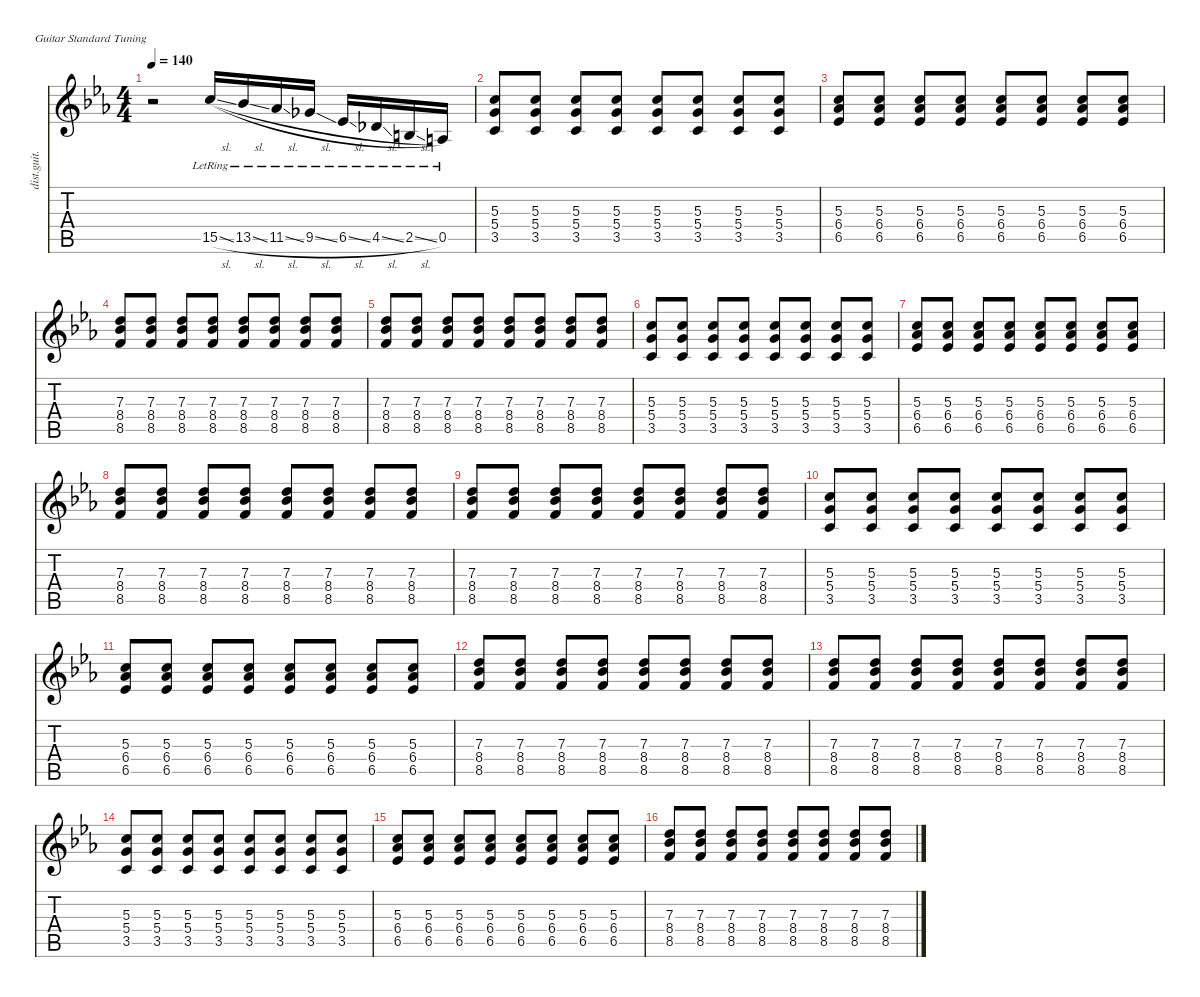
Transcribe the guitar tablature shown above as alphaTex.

\defaultSystemsLayout 4
\hideDynamics
\bracketExtendMode nobrackets
\otherSystemsTrackNameOrientation horizontal
\track ("Distortion Guitar" "dist.guit.") {instrument distortionguitar}
\staff {score tabs}
\tuning (E4 B3 G3 D3 A2 E2)
\ts (4 4)
\tempo 140
\clef g2
\ks cminor
r.2{dy mf beam Down} 15.5{sl lr acc forcenatural}.16{legatoorigin beam Up} 13.5{sl lr acc b}.16{legatoorigin beam Up} 11.5{sl lr acc b}.16{legatoorigin beam Up} 9.5{sl lr acc b}.16{legatoorigin beam Up} 6.5{sl lr acc b}.16{legatoorigin beam Up} 4.5{sl lr acc b}.16{legatoorigin beam Up} 2.5{sl lr acc forcenatural}.16{legatoorigin beam Up} 0.5{lr acc forcenatural}.16{beam Up} |
(3.5{acc forcenatural} 5.4{acc forcenatural} 5.3{acc forcenatural}).8{beam Up} (3.5{acc forcenatural} 5.4{acc forcenatural} 5.3{acc forcenatural}).8{beam Up} (3.5{acc forcenatural} 5.4{acc forcenatural} 5.3{acc forcenatural}).8{beam Up} (3.5{acc forcenatural} 5.4{acc forcenatural} 5.3{acc forcenatural}).8{beam Up} (3.5{acc forcenatural} 5.4{acc forcenatural} 5.3{acc forcenatural}).8{beam Up} (3.5{acc forcenatural} 5.4{acc forcenatural} 5.3{acc forcenatural}).8{beam Up} (3.5{acc forcenatural} 5.4{acc forcenatural} 5.3{acc forcenatural}).8{beam Up} (3.5{acc forcenatural} 5.4{acc forcenatural} 5.3{acc forcenatural}).8{beam Up} |
(6.5{acc b} 6.4{acc b} 5.3{acc forcenatural}).8{beam Up} (6.4{acc b} 6.5{acc b} 5.3{acc forcenatural}).8{beam Up} (6.4{acc b} 6.5{acc b} 5.3{acc forcenatural}).8{beam Up} (6.4{acc b} 6.5{acc b} 5.3{acc forcenatural}).8{beam Up} (6.4{acc b} 6.5{acc b} 5.3{acc forcenatural}).8{beam Up} (6.4{acc b} 6.5{acc b} 5.3{acc forcenatural}).8{beam Up} (6.4{acc b} 6.5{acc b} 5.3{acc forcenatural}).8{beam Up} (6.4{acc b} 6.5{acc b} 5.3{acc forcenatural}).8{beam Up} |
(8.5{acc forcenatural} 8.4{acc b} 7.3{acc forcenatural}).8{beam Up} (8.5{acc forcenatural} 8.4{acc b} 7.3{acc forcenatural}).8{beam Up} (8.5{acc forcenatural} 8.4{acc b} 7.3{acc forcenatural}).8{beam Up} (8.5{acc forcenatural} 8.4{acc b} 7.3{acc forcenatural}).8{beam Up} (8.5{acc forcenatural} 8.4{acc b} 7.3{acc forcenatural}).8{beam Up} (8.5{acc forcenatural} 8.4{acc b} 7.3{acc forcenatural}).8{beam Up} (8.5{acc forcenatural} 8.4{acc b} 7.3{acc forcenatural}).8{beam Up} (8.5{acc forcenatural} 8.4{acc b} 7.3{acc forcenatural}).8{beam Up} |
(8.5{acc forcenatural} 8.4{acc b} 7.3{acc forcenatural}).8{beam Up} (8.5{acc forcenatural} 8.4{acc b} 7.3{acc forcenatural}).8{beam Up} (8.5{acc forcenatural} 8.4{acc b} 7.3{acc forcenatural}).8{beam Up} (8.5{acc forcenatural} 8.4{acc b} 7.3{acc forcenatural}).8{beam Up} (8.5{acc forcenatural} 8.4{acc b} 7.3{acc forcenatural}).8{beam Up} (8.5{acc forcenatural} 8.4{acc b} 7.3{acc forcenatural}).8{beam Up} (8.5{acc forcenatural} 8.4{acc b} 7.3{acc forcenatural}).8{beam Up} (8.5{acc forcenatural} 8.4{acc b} 7.3{acc forcenatural}).8{beam Up} |
(3.5{acc forcenatural} 5.4{acc forcenatural} 5.3{acc forcenatural}).8{beam Up} (3.5{acc forcenatural} 5.4{acc forcenatural} 5.3{acc forcenatural}).8{beam Up} (3.5{acc forcenatural} 5.4{acc forcenatural} 5.3{acc forcenatural}).8{beam Up} (3.5{acc forcenatural} 5.4{acc forcenatural} 5.3{acc forcenatural}).8{beam Up} (3.5{acc forcenatural} 5.4{acc forcenatural} 5.3{acc forcenatural}).8{beam Up} (3.5{acc forcenatural} 5.4{acc forcenatural} 5.3{acc forcenatural}).8{beam Up} (3.5{acc forcenatural} 5.4{acc forcenatural} 5.3{acc forcenatural}).8{beam Up} (3.5{acc forcenatural} 5.4{acc forcenatural} 5.3{acc forcenatural}).8{beam Up} |
(6.5{acc b} 6.4{acc b} 5.3{acc forcenatural}).8{beam Up} (6.4{acc b} 6.5{acc b} 5.3{acc forcenatural}).8{beam Up} (6.4{acc b} 6.5{acc b} 5.3{acc forcenatural}).8{beam Up} (6.4{acc b} 6.5{acc b} 5.3{acc forcenatural}).8{beam Up} (6.4{acc b} 6.5{acc b} 5.3{acc forcenatural}).8{beam Up} (6.4{acc b} 6.5{acc b} 5.3{acc forcenatural}).8{beam Up} (6.4{acc b} 6.5{acc b} 5.3{acc forcenatural}).8{beam Up} (6.4{acc b} 6.5{acc b} 5.3{acc forcenatural}).8{beam Up} |
(8.5{acc forcenatural} 8.4{acc b} 7.3{acc forcenatural}).8{beam Up} (8.5{acc forcenatural} 8.4{acc b} 7.3{acc forcenatural}).8{beam Up} (8.5{acc forcenatural} 8.4{acc b} 7.3{acc forcenatural}).8{beam Up} (8.5{acc forcenatural} 8.4{acc b} 7.3{acc forcenatural}).8{beam Up} (8.5{acc forcenatural} 8.4{acc b} 7.3{acc forcenatural}).8{beam Up} (8.5{acc forcenatural} 8.4{acc b} 7.3{acc forcenatural}).8{beam Up} (8.5{acc forcenatural} 8.4{acc b} 7.3{acc forcenatural}).8{beam Up} (8.5{acc forcenatural} 8.4{acc b} 7.3{acc forcenatural}).8{beam Up} |
(8.5{acc forcenatural} 8.4{acc b} 7.3{acc forcenatural}).8{beam Up} (8.5{acc forcenatural} 8.4{acc b} 7.3{acc forcenatural}).8{beam Up} (8.5{acc forcenatural} 8.4{acc b} 7.3{acc forcenatural}).8{beam Up} (8.5{acc forcenatural} 8.4{acc b} 7.3{acc forcenatural}).8{beam Up} (8.5{acc forcenatural} 8.4{acc b} 7.3{acc forcenatural}).8{beam Up} (8.5{acc forcenatural} 8.4{acc b} 7.3{acc forcenatural}).8{beam Up} (8.5{acc forcenatural} 8.4{acc b} 7.3{acc forcenatural}).8{beam Up} (8.5{acc forcenatural} 8.4{acc b} 7.3{acc forcenatural}).8{beam Up} |
(3.5{acc forcenatural} 5.4{acc forcenatural} 5.3{acc forcenatural}).8{beam Up} (3.5{acc forcenatural} 5.4{acc forcenatural} 5.3{acc forcenatural}).8{beam Up} (3.5{acc forcenatural} 5.4{acc forcenatural} 5.3{acc forcenatural}).8{beam Up} (3.5{acc forcenatural} 5.4{acc forcenatural} 5.3{acc forcenatural}).8{beam Up} (3.5{acc forcenatural} 5.4{acc forcenatural} 5.3{acc forcenatural}).8{beam Up} (3.5{acc forcenatural} 5.4{acc forcenatural} 5.3{acc forcenatural}).8{beam Up} (3.5{acc forcenatural} 5.4{acc forcenatural} 5.3{acc forcenatural}).8{beam Up} (3.5{acc forcenatural} 5.4{acc forcenatural} 5.3{acc forcenatural}).8{beam Up} |
(6.5{acc b} 6.4{acc b} 5.3{acc forcenatural}).8{beam Up} (6.4{acc b} 6.5{acc b} 5.3{acc forcenatural}).8{beam Up} (6.4{acc b} 6.5{acc b} 5.3{acc forcenatural}).8{beam Up} (6.4{acc b} 6.5{acc b} 5.3{acc forcenatural}).8{beam Up} (6.4{acc b} 6.5{acc b} 5.3{acc forcenatural}).8{beam Up} (6.4{acc b} 6.5{acc b} 5.3{acc forcenatural}).8{beam Up} (6.4{acc b} 6.5{acc b} 5.3{acc forcenatural}).8{beam Up} (6.4{acc b} 6.5{acc b} 5.3{acc forcenatural}).8{beam Up} |
(8.5{acc forcenatural} 8.4{acc b} 7.3{acc forcenatural}).8{beam Up} (8.5{acc forcenatural} 8.4{acc b} 7.3{acc forcenatural}).8{beam Up} (8.5{acc forcenatural} 8.4{acc b} 7.3{acc forcenatural}).8{beam Up} (8.5{acc forcenatural} 8.4{acc b} 7.3{acc forcenatural}).8{beam Up} (8.5{acc forcenatural} 8.4{acc b} 7.3{acc forcenatural}).8{beam Up} (8.5{acc forcenatural} 8.4{acc b} 7.3{acc forcenatural}).8{beam Up} (8.5{acc forcenatural} 8.4{acc b} 7.3{acc forcenatural}).8{beam Up} (8.5{acc forcenatural} 8.4{acc b} 7.3{acc forcenatural}).8{beam Up} |
(8.5{acc forcenatural} 8.4{acc b} 7.3{acc forcenatural}).8{beam Up} (8.5{acc forcenatural} 8.4{acc b} 7.3{acc forcenatural}).8{beam Up} (8.5{acc forcenatural} 8.4{acc b} 7.3{acc forcenatural}).8{beam Up} (8.5{acc forcenatural} 8.4{acc b} 7.3{acc forcenatural}).8{beam Up} (8.5{acc forcenatural} 8.4{acc b} 7.3{acc forcenatural}).8{beam Up} (8.5{acc forcenatural} 8.4{acc b} 7.3{acc forcenatural}).8{beam Up} (8.5{acc forcenatural} 8.4{acc b} 7.3{acc forcenatural}).8{beam Up} (8.5{acc forcenatural} 8.4{acc b} 7.3{acc forcenatural}).8{beam Up} |
(3.5{acc forcenatural} 5.4{acc forcenatural} 5.3{acc forcenatural}).8{beam Up} (3.5{acc forcenatural} 5.4{acc forcenatural} 5.3{acc forcenatural}).8{beam Up} (3.5{acc forcenatural} 5.4{acc forcenatural} 5.3{acc forcenatural}).8{beam Up} (3.5{acc forcenatural} 5.4{acc forcenatural} 5.3{acc forcenatural}).8{beam Up} (3.5{acc forcenatural} 5.4{acc forcenatural} 5.3{acc forcenatural}).8{beam Up} (3.5{acc forcenatural} 5.4{acc forcenatural} 5.3{acc forcenatural}).8{beam Up} (3.5{acc forcenatural} 5.4{acc forcenatural} 5.3{acc forcenatural}).8{beam Up} (3.5{acc forcenatural} 5.4{acc forcenatural} 5.3{acc forcenatural}).8{beam Up} |
(6.5{acc b} 6.4{acc b} 5.3{acc forcenatural}).8{beam Up} (6.4{acc b} 6.5{acc b} 5.3{acc forcenatural}).8{beam Up} (6.4{acc b} 6.5{acc b} 5.3{acc forcenatural}).8{beam Up} (6.4{acc b} 6.5{acc b} 5.3{acc forcenatural}).8{beam Up} (6.4{acc b} 6.5{acc b} 5.3{acc forcenatural}).8{beam Up} (6.4{acc b} 6.5{acc b} 5.3{acc forcenatural}).8{beam Up} (6.4{acc b} 6.5{acc b} 5.3{acc forcenatural}).8{beam Up} (6.4{acc b} 6.5{acc b} 5.3{acc forcenatural}).8{beam Up} |
(8.5{acc forcenatural} 8.4{acc b} 7.3{acc forcenatural}).8{beam Up} (8.5{acc forcenatural} 8.4{acc b} 7.3{acc forcenatural}).8{beam Up} (8.5{acc forcenatural} 8.4{acc b} 7.3{acc forcenatural}).8{beam Up} (8.5{acc forcenatural} 8.4{acc b} 7.3{acc forcenatural}).8{beam Up} (8.5{acc forcenatural} 8.4{acc b} 7.3{acc forcenatural}).8{beam Up} (8.5{acc forcenatural} 8.4{acc b} 7.3{acc forcenatural}).8{beam Up} (8.5{acc forcenatural} 8.4{acc b} 7.3{acc forcenatural}).8{beam Up} (8.5{acc forcenatural} 8.4{acc b} 7.3{acc forcenatural}).8{beam Up}
